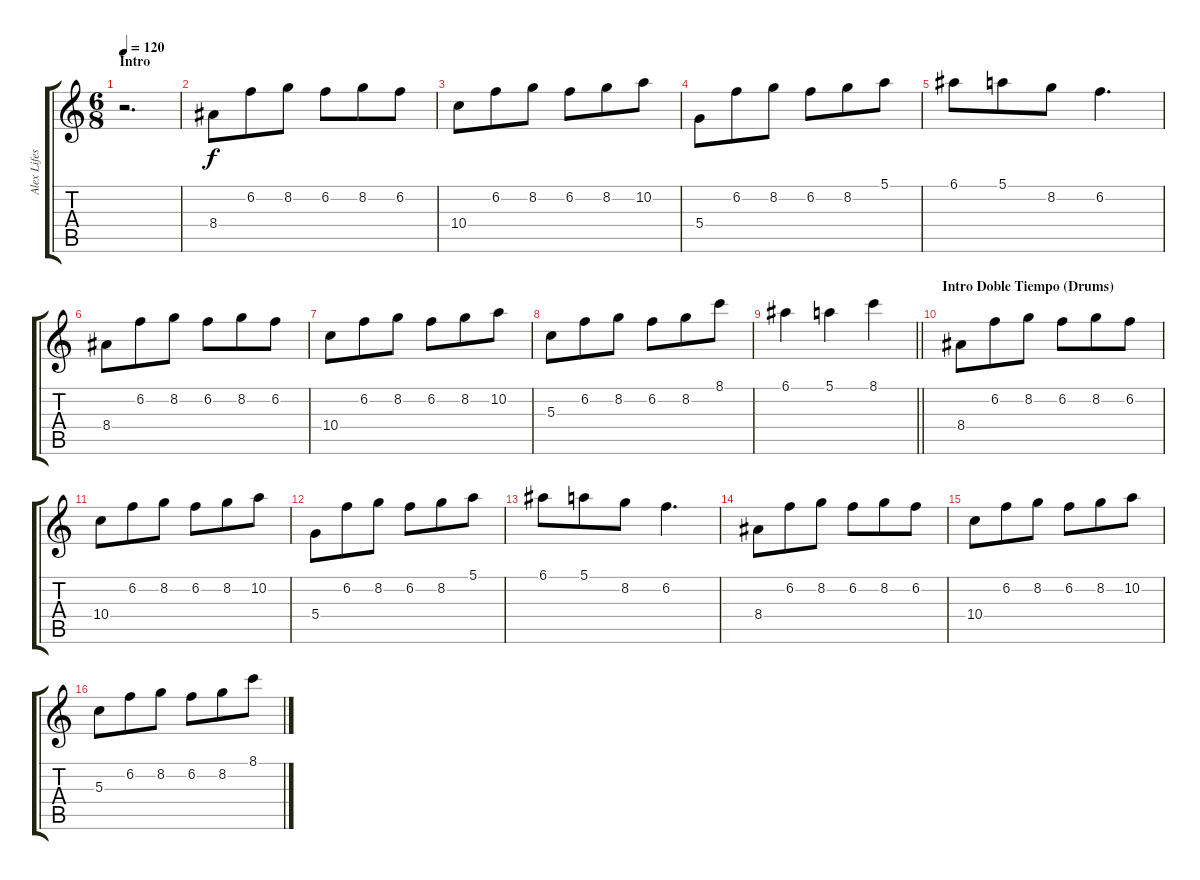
\track ("Alex Lifeson LIder " "Alex Lifes") {instrument acousticguitarsteel}
\staff {score tabs}
\tuning (E4 B3 G3 D3 A2 E2) {hide}
\ts (6 8)
\section ("" "Intro")
\tempo 120
\clef g2
\ks c
r.2{d dy f instrument acousticguitarsteel} |
8.4.8 6.2.8 8.2.8 6.2.8 8.2.8 6.2.8 |
10.4.8 6.2.8 8.2.8 6.2.8 8.2.8 10.2.8 |
5.4.8 6.2.8 8.2.8 6.2.8 8.2.8 5.1.8 |
6.1.8 5.1.8 8.2.8 6.2.4{d} |
8.4.8 6.2.8 8.2.8 6.2.8 8.2.8 6.2.8 |
10.4.8 6.2.8 8.2.8 6.2.8 8.2.8 10.2.8 |
5.3.8 6.2.8 8.2.8 6.2.8 8.2.8 8.1.8 |
\barLineRight lightlight
6.1.4 5.1.4 8.1.4 |
\section ("" "Intro Doble Tiempo (Drums)")
8.4.8 6.2.8 8.2.8 6.2.8 8.2.8 6.2.8 |
10.4.8 6.2.8 8.2.8 6.2.8 8.2.8 10.2.8 |
5.4.8 6.2.8 8.2.8 6.2.8 8.2.8 5.1.8 |
6.1.8 5.1.8 8.2.8 6.2.4{d} |
8.4.8 6.2.8 8.2.8 6.2.8 8.2.8 6.2.8 |
10.4.8 6.2.8 8.2.8 6.2.8 8.2.8 10.2.8 |
5.3.8 6.2.8 8.2.8 6.2.8 8.2.8 8.1.8
